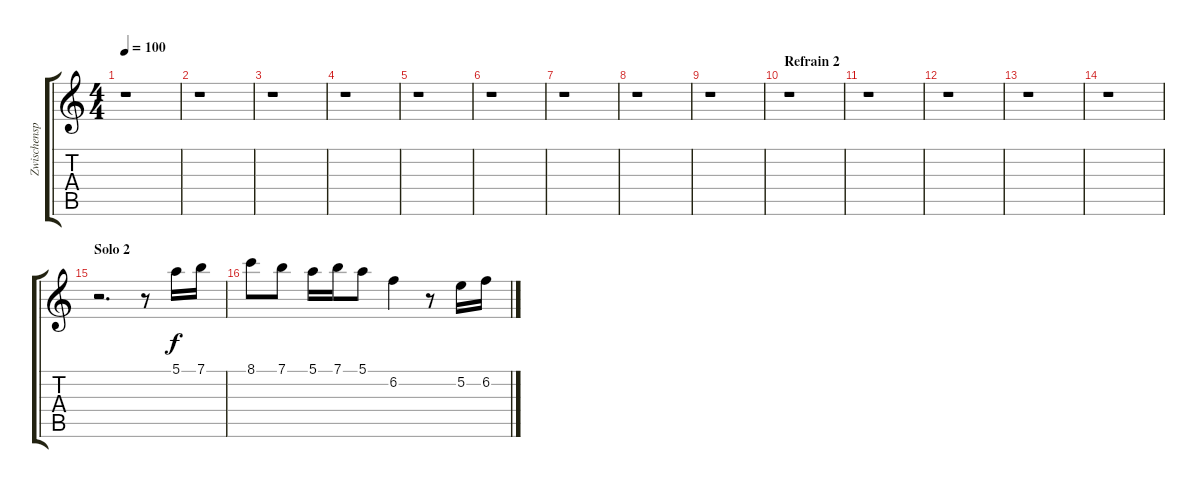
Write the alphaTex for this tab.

\track ("Zwischenspiel" "Zwischensp") {instrument electricguitarmuted}
\staff {score tabs}
\tuning (E4 B3 G3 D3 A2 E2) {hide}
\ts (4 4)
\tempo 100
\clef g2
\ks c
r.1{dy f} |
r.1 |
r.1 |
r.1 |
r.1 |
r.1 |
r.1 |
r.1 |
r.1 |
\section ("" "Refrain 2")
r.1 |
r.1 |
r.1 |
r.1 |
r.1 |
\section ("" "Solo 2")
r.2{d} r.8 5.1.16 7.1.16 |
8.1.8 7.1.8 5.1.16 7.1.16 5.1.8 6.2.4 r.8 5.2.16 6.2.16
